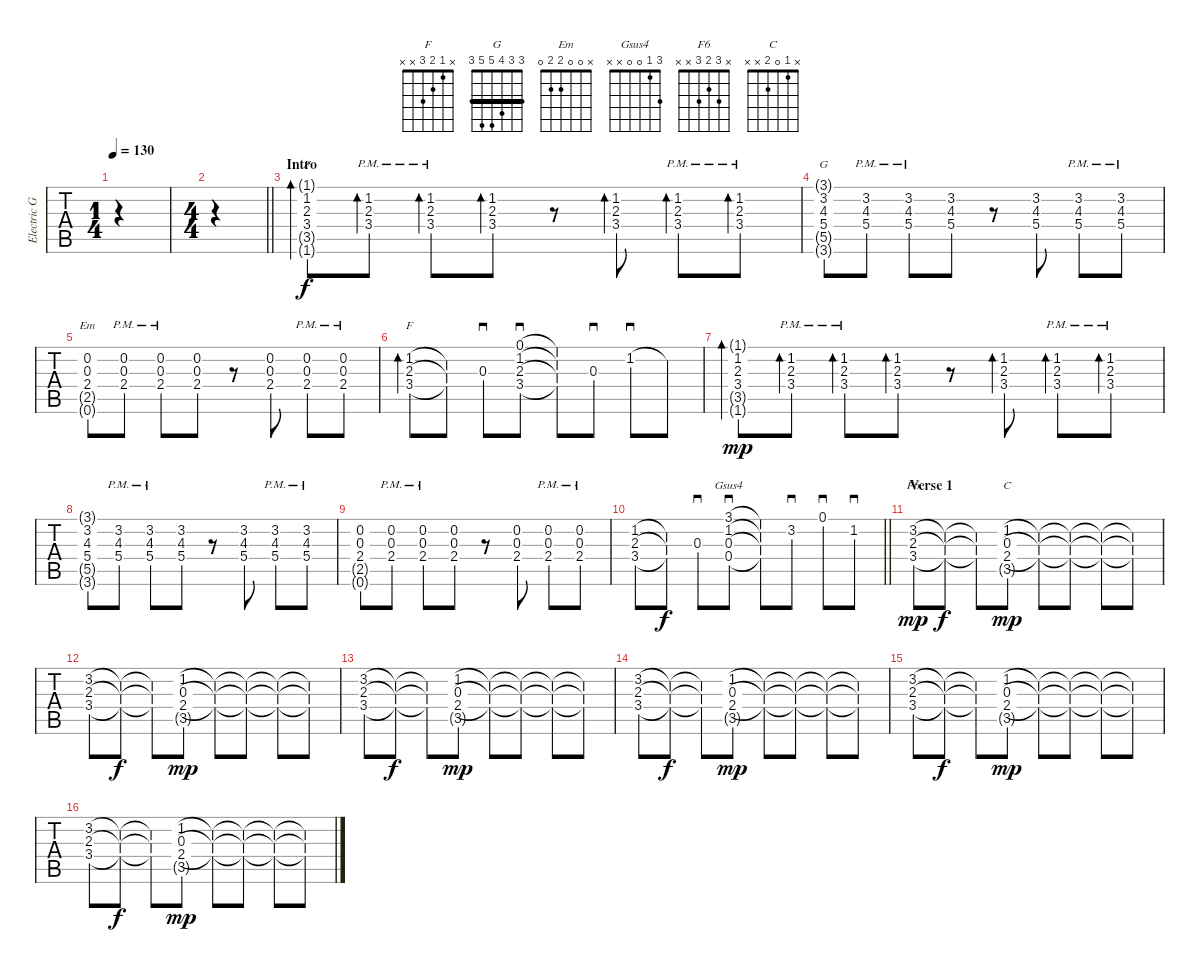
\track ("Electric Guitar" "Electric G") {instrument distortionguitar}
\staff {tabs}
\tuning (E4 B3 G3 D3 A2 E2) {hide}
\chord ("F" 1 1 2 3 3 1) {barre 1}
\chord ("G" 3 3 4 5 5 3) {barre 3}
\chord ("Em" x 0 0 2 2 0)
\chord ("F" x 1 2 3 x x)
\chord ("Gsus4" 3 1 0 0 x x)
\chord ("F6" x 3 2 3 x x)
\chord ("C" x 1 0 2 x x)
\ts (1 4)
\tempo 130
\clef g2
\ks c
|
\ts (4 4)
\barLineRight lightlight
|
\section ("" "Intro")
(1.1{g} 1.2{ac} 2.3{ac} 3.4{ac} 3.5{g} 1.6{g}).8{bd 30 ch "F"} (1.2{pm} 2.3{pm} 3.4{pm}).8{bd 30} (1.2{pm} 2.3{pm} 3.4{pm}).8{bd 30} (1.2{ac} 2.3{ac} 3.4{ac}).8{bd 30} r.8 (1.2{ac} 2.3{ac} 3.4{ac}).8{bd 30} (1.2{pm} 2.3{pm} 3.4{pm}).8{bd 30} (1.2{pm} 2.3{pm} 3.4{pm}).8{bd 30} |
(3.1{g} 3.2{ac} 4.3{ac} 5.4{ac} 5.5{g} 3.6{g}).8{ch "G"} (3.2{pm} 4.3{pm} 5.4{pm}).8 (3.2{pm} 4.3{pm} 5.4{pm}).8 (3.2{ac} 4.3{ac} 5.4{ac}).8 r.8 (3.2{ac} 4.3{ac} 5.4{ac}).8 (3.2{pm} 4.3{pm} 5.4{pm}).8 (3.2{pm} 4.3{pm} 5.4{pm}).8 |
(0.2{ac} 0.3{ac} 2.4{ac} 2.5{g} 0.6{g}).8{ch "Em"} (0.2{pm} 0.3{pm} 2.4{pm}).8 (0.2{pm} 0.3{pm} 2.4{pm}).8 (0.2{ac} 0.3{ac} 2.4{ac}).8 r.8 (0.2{ac} 0.3{ac} 2.4{ac}).8 (0.2{pm} 0.3{pm} 2.4{pm}).8 (0.2{pm} 0.3{pm} 2.4{pm}).8 |
(1.2{ac st} 2.3{ac st} 3.4{ac st}).8{bd 30 ch "F"} (1.2{t} 2.3{t} 3.4{t}).8{dy f} 0.3.8{sd} (0.1 1.2 2.3 3.4).8{sd} (0.1{t} 1.2{t} 2.3{t} 3.4{t}).8 0.3.8{sd} 1.2.8{sd} 1.2{t}.8 |
(1.1{g} 1.2{ac} 2.3{ac} 3.4{ac} 3.5{g} 1.6{g}).8{bd 30 dy mp} (1.2{pm} 2.3{pm} 3.4{pm}).8{bd 30} (1.2{pm} 2.3{pm} 3.4{pm}).8{bd 30} (1.2{ac} 2.3{ac} 3.4{ac}).8{bd 30} r.8 (1.2{ac} 2.3{ac} 3.4{ac}).8{bd 30} (1.2{pm} 2.3{pm} 3.4{pm}).8{bd 30} (1.2{pm} 2.3{pm} 3.4{pm}).8{bd 30} |
(3.1{g} 3.2{ac} 4.3{ac} 5.4{ac} 5.5{g} 3.6{g}).8 (3.2{pm} 4.3{pm} 5.4{pm}).8 (3.2{pm} 4.3{pm} 5.4{pm}).8 (3.2{ac} 4.3{ac} 5.4{ac}).8 r.8 (3.2{ac} 4.3{ac} 5.4{ac}).8 (3.2{pm} 4.3{pm} 5.4{pm}).8 (3.2{pm} 4.3{pm} 5.4{pm}).8 |
(0.2{ac} 0.3{ac} 2.4{ac} 2.5{g} 0.6{g}).8 (0.2{pm} 0.3{pm} 2.4{pm}).8 (0.2{pm} 0.3{pm} 2.4{pm}).8 (0.2{ac} 0.3{ac} 2.4{ac}).8 r.8 (0.2{ac} 0.3{ac} 2.4{ac}).8 (0.2{pm} 0.3{pm} 2.4{pm}).8 (0.2{pm} 0.3{pm} 2.4{pm}).8 |
\barLineRight lightlight
(1.2{ac st} 2.3{ac st} 3.4{ac st}).8 (1.2{t} 2.3{t} 3.4{t}).8{dy f} 0.3.8{sd} (3.1 1.2 0.3 0.4).8{sd ch "Gsus4"} (3.1{t} 1.2{t} 0.3{t} 0.4{t}).8 3.2.8{sd} 0.1.8{sd} 1.2.8{sd} |
\section ("" "Verse 1")
(3.2 2.3 3.4).8{ch "F6" dy mp} (3.2{t} 2.3{t} 3.4{t}).8{dy f} (3.2{t} 2.3{t} 3.4{t}).8 (1.2 0.3 2.4 3.5{g}).8{ch "C" dy mp} (1.2{t} 0.3{t} 2.4{t}).8 (1.2{t} 0.3{t} 2.4{t}).8 (1.2{t} 0.3{t} 2.4{t}).8 (1.2{t} 0.3{t} 2.4{t}).8 |
(3.2 2.3 3.4).8 (3.2{t} 2.3{t} 3.4{t}).8{dy f} (3.2{t} 2.3{t} 3.4{t}).8 (1.2 0.3 2.4 3.5{g}).8{dy mp} (1.2{t} 0.3{t} 2.4{t}).8 (1.2{t} 0.3{t} 2.4{t}).8 (1.2{t} 0.3{t} 2.4{t}).8 (1.2{t} 0.3{t} 2.4{t}).8 |
(3.2 2.3 3.4).8 (3.2{t} 2.3{t} 3.4{t}).8{dy f} (3.2{t} 2.3{t} 3.4{t}).8 (1.2 0.3 2.4 3.5{g}).8{dy mp} (1.2{t} 0.3{t} 2.4{t}).8 (1.2{t} 0.3{t} 2.4{t}).8 (1.2{t} 0.3{t} 2.4{t}).8 (1.2{t} 0.3{t} 2.4{t}).8 |
(3.2 2.3 3.4).8 (3.2{t} 2.3{t} 3.4{t}).8{dy f} (3.2{t} 2.3{t} 3.4{t}).8 (1.2 0.3 2.4 3.5{g}).8{dy mp} (1.2{t} 0.3{t} 2.4{t}).8 (1.2{t} 0.3{t} 2.4{t}).8 (1.2{t} 0.3{t} 2.4{t}).8 (1.2{t} 0.3{t} 2.4{t}).8 |
(3.2 2.3 3.4).8 (3.2{t} 2.3{t} 3.4{t}).8{dy f} (3.2{t} 2.3{t} 3.4{t}).8 (1.2 0.3 2.4 3.5{g}).8{dy mp} (1.2{t} 0.3{t} 2.4{t}).8 (1.2{t} 0.3{t} 2.4{t}).8 (1.2{t} 0.3{t} 2.4{t}).8 (1.2{t} 0.3{t} 2.4{t}).8 |
(3.2 2.3 3.4).8 (3.2{t} 2.3{t} 3.4{t}).8{dy f} (3.2{t} 2.3{t} 3.4{t}).8 (1.2 0.3 2.4 3.5{g}).8{dy mp} (1.2{t} 0.3{t} 2.4{t}).8 (1.2{t} 0.3{t} 2.4{t}).8 (1.2{t} 0.3{t} 2.4{t}).8 (1.2{t} 0.3{t} 2.4{t}).8
